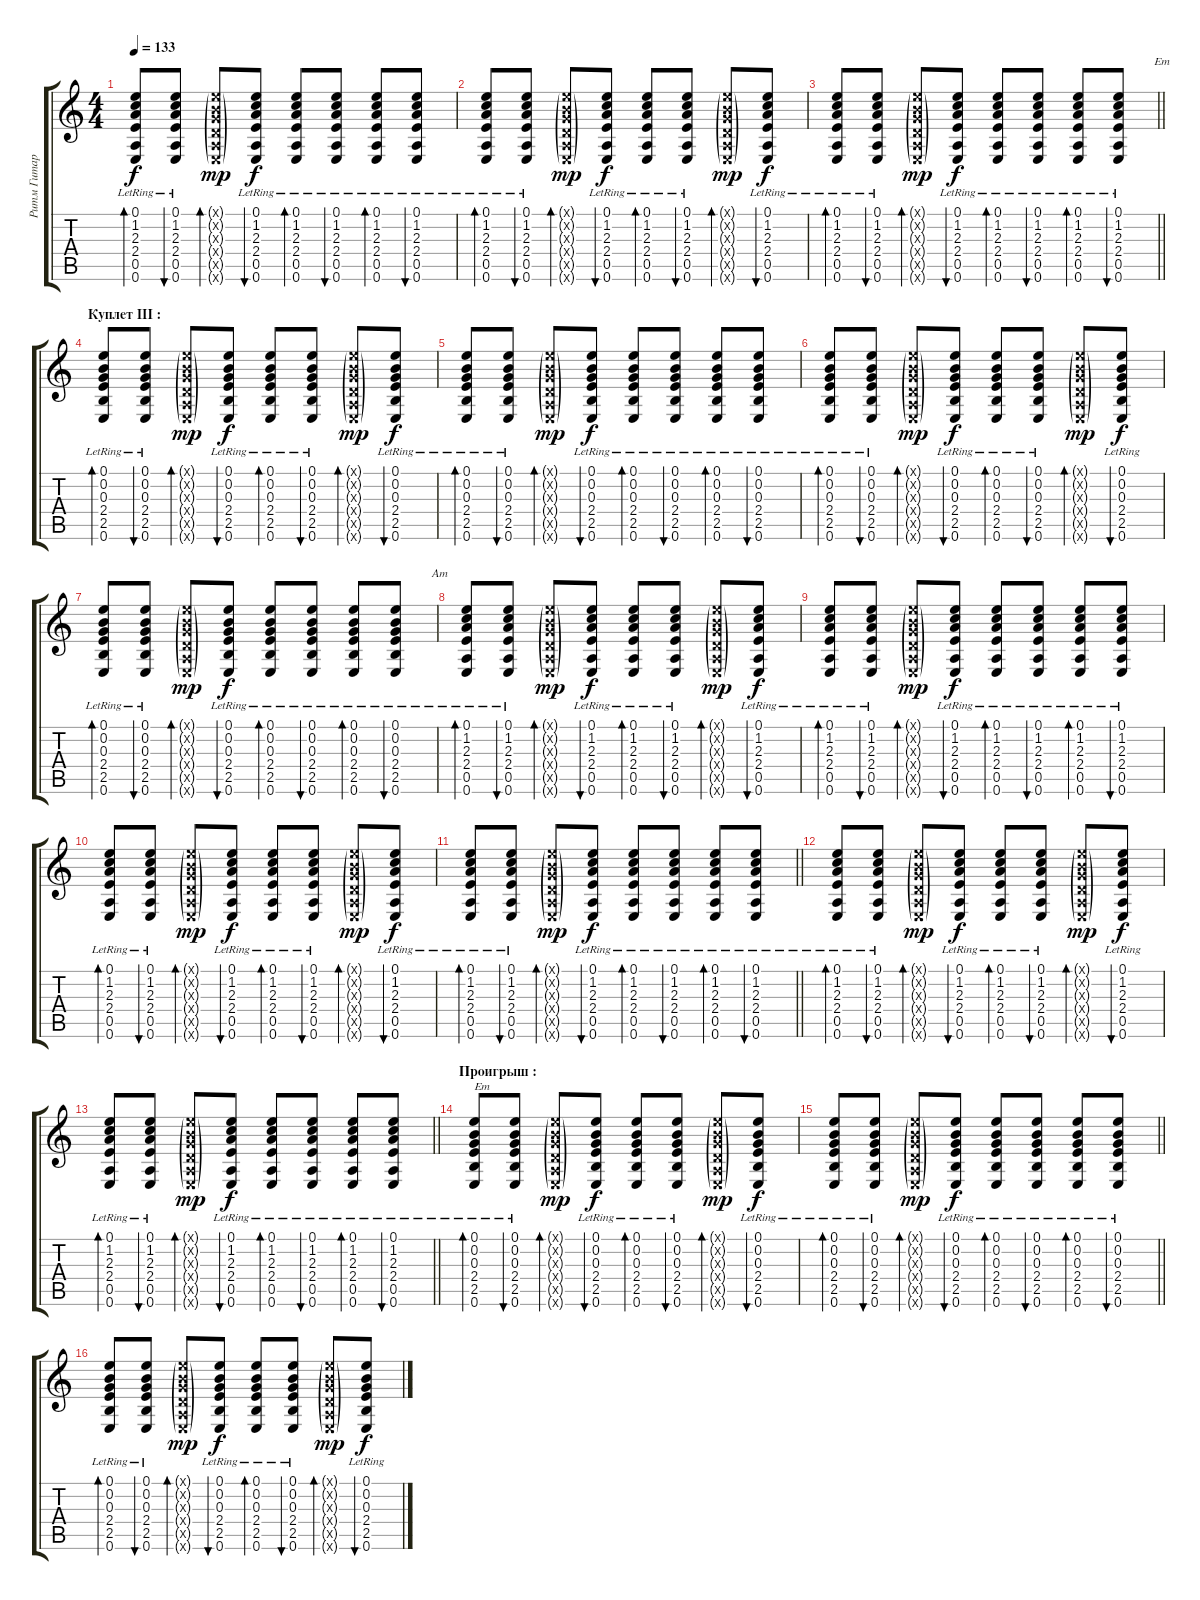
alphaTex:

\track ("Ритм Гитара" "Ритм Гитар") {instrument acousticguitarsteel}
\staff {score tabs}
\tuning (E4 B3 G3 D3 A2 E2) {hide}
\ts (4 4)
\tempo 133
\clef g2
\ks c
(0.1{lr} 1.2{lr} 2.3{lr} 2.4{lr} 0.5{lr} 0.6{lr}).8{bd 30 dy f} (0.1{lr} 1.2{lr} 2.3{lr} 2.4{lr} 0.5 0.6{lr}).8{bu 30} (0.1{g x} 0.2{g x} 0.3{g x} 0.4{g x} 0.5{g x} 0.6{g x}).8{bd 30 dy mp} (0.1{lr} 1.2{lr} 2.3{lr} 2.4{lr} 0.5{lr} 0.6{lr}).8{bu 30 dy f} (0.1{lr} 1.2{lr} 2.3{lr} 2.4 0.5{lr} 0.6{lr}).8{bd 30} (0.1{lr} 1.2{lr} 2.3 2.4{lr} 0.5{lr} 0.6{lr}).8{bu 30} (0.1{lr} 1.2{lr} 2.3{lr} 2.4 0.5{lr} 0.6{lr}).8{bd 30} (0.1{lr} 1.2{lr} 2.3{lr} 2.4{lr} 0.5{lr} 0.6{lr}).8{bu 30} |
(0.1{lr} 1.2{lr} 2.3{lr} 2.4{lr} 0.5{lr} 0.6{lr}).8{bd 30} (0.1{lr} 1.2{lr} 2.3{lr} 2.4{lr} 0.5{lr} 0.6{lr}).8{bu 30} (0.1{g x} 0.2{g x} 0.3{g x} 0.4{g x} 0.5{g x} 0.6{g x}).8{bd 30 dy mp} (0.1{lr} 1.2{lr} 2.3{lr} 2.4{lr} 0.5{lr} 0.6{lr}).8{bu 30 dy f} (0.1{lr} 1.2{lr} 2.3{lr} 2.4{lr} 0.5{lr} 0.6{lr}).8{bd 30} (0.1{lr} 1.2{lr} 2.3{lr} 2.4{lr} 0.5{lr} 0.6{lr}).8{bu 30} (0.1{g x} 0.2{g x} 0.3{g x} 0.4{g x} 0.5{g x} 0.6{g x}).8{bd 30 dy mp} (0.1{lr} 1.2{lr} 2.3{lr} 2.4{lr} 0.5{lr} 0.6{lr}).8{bu 30 dy f} |
\barLineRight lightlight
(0.1{lr} 1.2{lr} 2.3{lr} 2.4{lr} 0.5{lr} 0.6{lr}).8{bd 30} (0.1{lr} 1.2{lr} 2.3{lr} 2.4{lr} 0.5 0.6{lr}).8{bu 30} (0.1{g x} 0.2{g x} 0.3{g x} 0.4{g x} 0.5{g x} 0.6{g x}).8{bd 30 dy mp} (0.1{lr} 1.2{lr} 2.3{lr} 2.4{lr} 0.5{lr} 0.6{lr}).8{bu 30 dy f} (0.1{lr} 1.2{lr} 2.3{lr} 2.4 0.5{lr} 0.6{lr}).8{bd 30} (0.1{lr} 1.2{lr} 2.3 2.4{lr} 0.5{lr} 0.6{lr}).8{bu 30} (0.1{lr} 1.2{lr} 2.3{lr} 2.4 0.5{lr} 0.6{lr}).8{bd 30} (0.1{lr} 1.2{lr} 2.3{lr} 2.4{lr} 0.5{lr} 0.6{lr}).8{bu 30 txt "            Em"} |
\section ("" "Куплет III :")
(0.1{lr} 0.2{lr} 0.3{lr} 2.4{lr} 2.5{lr} 0.6{lr}).8{bd 30} (0.1{lr} 0.2{lr} 0.3{lr} 2.4{lr} 2.5{lr} 0.6{lr}).8{bu 30} (0.1{g x} 0.2{g x} 0.3{g x} 0.4{g x} 0.5{g x} 0.6{g x}).8{bd 30 dy mp} (0.1{lr} 0.2{lr} 0.3{lr} 2.4{lr} 2.5{lr} 0.6{lr}).8{bu 30 dy f} (0.1{lr} 0.2{lr} 0.3{lr} 2.4{lr} 2.5{lr} 0.6{lr}).8{bd 30} (0.1{lr} 0.2{lr} 0.3{lr} 2.4{lr} 2.5{lr} 0.6{lr}).8{bu 30} (0.1{g x} 0.2{g x} 0.3{g x} 0.4{g x} 0.5{g x} 0.6{g x}).8{bd 30 dy mp} (0.1{lr} 0.2{lr} 0.3{lr} 2.4{lr} 2.5{lr} 0.6{lr}).8{bu 30 dy f} |
(0.1{lr} 0.2{lr} 0.3{lr} 2.4{lr} 2.5{lr} 0.6{lr}).8{bd 30} (0.1{lr} 0.2{lr} 0.3{lr} 2.4{lr} 2.5 0.6{lr}).8{bu 30} (0.1{g x} 0.2{g x} 0.3{g x} 0.4{g x} 0.5{g x} 0.6{g x}).8{bd 30 dy mp} (0.1{lr} 0.2{lr} 0.3{lr} 2.4{lr} 2.5{lr} 0.6{lr}).8{bu 30 dy f} (0.1{lr} 0.2{lr} 0.3{lr} 2.4 2.5{lr} 0.6{lr}).8{bd 30} (0.1{lr} 0.2{lr} 0.3 2.4{lr} 2.5{lr} 0.6{lr}).8{bu 30} (0.1{lr} 0.2{lr} 0.3{lr} 2.4 2.5{lr} 0.6{lr}).8{bd 30} (0.1{lr} 0.2{lr} 0.3{lr} 2.4{lr} 2.5{lr} 0.6{lr}).8{bu 30} |
(0.1{lr} 0.2{lr} 0.3{lr} 2.4{lr} 2.5{lr} 0.6{lr}).8{bd 30} (0.1{lr} 0.2{lr} 0.3{lr} 2.4{lr} 2.5{lr} 0.6{lr}).8{bu 30} (0.1{g x} 0.2{g x} 0.3{g x} 0.4{g x} 0.5{g x} 0.6{g x}).8{bd 30 dy mp} (0.1{lr} 0.2{lr} 0.3{lr} 2.4{lr} 2.5{lr} 0.6{lr}).8{bu 30 dy f} (0.1{lr} 0.2{lr} 0.3{lr} 2.4{lr} 2.5{lr} 0.6{lr}).8{bd 30} (0.1{lr} 0.2{lr} 0.3{lr} 2.4{lr} 2.5{lr} 0.6{lr}).8{bu 30} (0.1{g x} 0.2{g x} 0.3{g x} 0.4{g x} 0.5{g x} 0.6{g x}).8{bd 30 dy mp} (0.1{lr} 0.2{lr} 0.3{lr} 2.4{lr} 2.5{lr} 0.6{lr}).8{bu 30 dy f} |
(0.1{lr} 0.2{lr} 0.3{lr} 2.4{lr} 2.5{lr} 0.6{lr}).8{bd 30} (0.1{lr} 0.2{lr} 0.3{lr} 2.4{lr} 2.5 0.6{lr}).8{bu 30} (0.1{g x} 0.2{g x} 0.3{g x} 0.4{g x} 0.5{g x} 0.6{g x}).8{bd 30 dy mp} (0.1{lr} 0.2{lr} 0.3{lr} 2.4{lr} 2.5{lr} 0.6{lr}).8{bu 30 dy f} (0.1{lr} 0.2{lr} 0.3{lr} 2.4 2.5{lr} 0.6{lr}).8{bd 30} (0.1{lr} 0.2{lr} 0.3 2.4{lr} 2.5{lr} 0.6{lr}).8{bu 30} (0.1{lr} 0.2{lr} 0.3{lr} 2.4 2.5{lr} 0.6{lr}).8{bd 30} (0.1{lr} 0.2{lr} 0.3{lr} 2.4{lr} 2.5{lr} 0.6{lr}).8{bu 30 txt "            Am"} |
(0.1{lr} 1.2{lr} 2.3{lr} 2.4{lr} 0.5{lr} 0.6{lr}).8{bd 30} (0.1{lr} 1.2{lr} 2.3{lr} 2.4{lr} 0.5{lr} 0.6{lr}).8{bu 30} (0.1{g x} 0.2{g x} 0.3{g x} 0.4{g x} 0.5{g x} 0.6{g x}).8{bd 30 dy mp} (0.1{lr} 1.2{lr} 2.3{lr} 2.4{lr} 0.5{lr} 0.6{lr}).8{bu 30 dy f} (0.1{lr} 1.2{lr} 2.3{lr} 2.4{lr} 0.5{lr} 0.6{lr}).8{bd 30} (0.1{lr} 1.2{lr} 2.3{lr} 2.4{lr} 0.5{lr} 0.6{lr}).8{bu 30} (0.1{g x} 0.2{g x} 0.3{g x} 0.4{g x} 0.5{g x} 0.6{g x}).8{bd 30 dy mp} (0.1{lr} 1.2{lr} 2.3{lr} 2.4{lr} 0.5{lr} 0.6{lr}).8{bu 30 dy f} |
(0.1{lr} 1.2{lr} 2.3{lr} 2.4{lr} 0.5{lr} 0.6{lr}).8{bd 30} (0.1{lr} 1.2{lr} 2.3{lr} 2.4{lr} 0.5 0.6{lr}).8{bu 30} (0.1{g x} 0.2{g x} 0.3{g x} 0.4{g x} 0.5{g x} 0.6{g x}).8{bd 30 dy mp} (0.1{lr} 1.2{lr} 2.3{lr} 2.4{lr} 0.5{lr} 0.6{lr}).8{bu 30 dy f} (0.1{lr} 1.2{lr} 2.3{lr} 2.4 0.5{lr} 0.6{lr}).8{bd 30} (0.1{lr} 1.2{lr} 2.3 2.4{lr} 0.5{lr} 0.6{lr}).8{bu 30} (0.1{lr} 1.2{lr} 2.3{lr} 2.4 0.5{lr} 0.6{lr}).8{bd 30} (0.1{lr} 1.2{lr} 2.3{lr} 2.4{lr} 0.5{lr} 0.6{lr}).8{bu 30} |
(0.1{lr} 1.2{lr} 2.3{lr} 2.4{lr} 0.5{lr} 0.6{lr}).8{bd 30} (0.1{lr} 1.2{lr} 2.3{lr} 2.4{lr} 0.5{lr} 0.6{lr}).8{bu 30} (0.1{g x} 0.2{g x} 0.3{g x} 0.4{g x} 0.5{g x} 0.6{g x}).8{bd 30 dy mp} (0.1{lr} 1.2{lr} 2.3{lr} 2.4{lr} 0.5{lr} 0.6{lr}).8{bu 30 dy f} (0.1{lr} 1.2{lr} 2.3{lr} 2.4{lr} 0.5{lr} 0.6{lr}).8{bd 30} (0.1{lr} 1.2{lr} 2.3{lr} 2.4{lr} 0.5{lr} 0.6{lr}).8{bu 30} (0.1{g x} 0.2{g x} 0.3{g x} 0.4{g x} 0.5{g x} 0.6{g x}).8{bd 30 dy mp} (0.1{lr} 1.2{lr} 2.3{lr} 2.4{lr} 0.5{lr} 0.6{lr}).8{bu 30 dy f} |
\barLineRight lightlight
(0.1{lr} 1.2{lr} 2.3{lr} 2.4{lr} 0.5{lr} 0.6{lr}).8{bd 30} (0.1{lr} 1.2{lr} 2.3{lr} 2.4{lr} 0.5 0.6{lr}).8{bu 30} (0.1{g x} 0.2{g x} 0.3{g x} 0.4{g x} 0.5{g x} 0.6{g x}).8{bd 30 dy mp} (0.1{lr} 1.2{lr} 2.3{lr} 2.4{lr} 0.5{lr} 0.6{lr}).8{bu 30 dy f} (0.1{lr} 1.2{lr} 2.3{lr} 2.4 0.5{lr} 0.6{lr}).8{bd 30} (0.1{lr} 1.2{lr} 2.3 2.4{lr} 0.5{lr} 0.6{lr}).8{bu 30} (0.1{lr} 1.2{lr} 2.3{lr} 2.4 0.5{lr} 0.6{lr}).8{bd 30} (0.1{lr} 1.2{lr} 2.3{lr} 2.4{lr} 0.5{lr} 0.6{lr}).8{bu 30} |
(0.1{lr} 1.2{lr} 2.3{lr} 2.4{lr} 0.5{lr} 0.6{lr}).8{bd 30} (0.1{lr} 1.2{lr} 2.3{lr} 2.4{lr} 0.5{lr} 0.6{lr}).8{bu 30} (0.1{g x} 0.2{g x} 0.3{g x} 0.4{g x} 0.5{g x} 0.6{g x}).8{bd 30 dy mp} (0.1{lr} 1.2{lr} 2.3{lr} 2.4{lr} 0.5{lr} 0.6{lr}).8{bu 30 dy f} (0.1{lr} 1.2{lr} 2.3{lr} 2.4{lr} 0.5{lr} 0.6{lr}).8{bd 30} (0.1{lr} 1.2{lr} 2.3{lr} 2.4{lr} 0.5{lr} 0.6{lr}).8{bu 30} (0.1{g x} 0.2{g x} 0.3{g x} 0.4{g x} 0.5{g x} 0.6{g x}).8{bd 30 dy mp} (0.1{lr} 1.2{lr} 2.3{lr} 2.4{lr} 0.5{lr} 0.6{lr}).8{bu 30 dy f} |
\barLineRight lightlight
(0.1{lr} 1.2{lr} 2.3{lr} 2.4{lr} 0.5{lr} 0.6{lr}).8{bd 30} (0.1{lr} 1.2{lr} 2.3{lr} 2.4{lr} 0.5 0.6{lr}).8{bu 30} (0.1{g x} 0.2{g x} 0.3{g x} 0.4{g x} 0.5{g x} 0.6{g x}).8{bd 30 dy mp} (0.1{lr} 1.2{lr} 2.3{lr} 2.4{lr} 0.5{lr} 0.6{lr}).8{bu 30 dy f} (0.1{lr} 1.2{lr} 2.3{lr} 2.4 0.5{lr} 0.6{lr}).8{bd 30} (0.1{lr} 1.2{lr} 2.3 2.4{lr} 0.5{lr} 0.6{lr}).8{bu 30} (0.1{lr} 1.2{lr} 2.3{lr} 2.4 0.5{lr} 0.6{lr}).8{bd 30} (0.1{lr} 1.2{lr} 2.3{lr} 2.4{lr} 0.5{lr} 0.6{lr}).8{bu 30} |
\section ("" "Проигрыш :")
(0.1{lr} 0.2{lr} 0.3{lr} 2.4{lr} 2.5{lr} 0.6{lr}).8{bd 30 txt "Em"} (0.1{lr} 0.2{lr} 0.3{lr} 2.4{lr} 2.5{lr} 0.6{lr}).8{bu 30} (0.1{g x} 0.2{g x} 0.3{g x} 0.4{g x} 0.5{g x} 0.6{g x}).8{bd 30 dy mp} (0.1{lr} 0.2{lr} 0.3{lr} 2.4{lr} 2.5{lr} 0.6{lr}).8{bu 30 dy f} (0.1{lr} 0.2{lr} 0.3{lr} 2.4{lr} 2.5{lr} 0.6{lr}).8{bd 30} (0.1{lr} 0.2{lr} 0.3{lr} 2.4{lr} 2.5{lr} 0.6{lr}).8{bu 30} (0.1{g x} 0.2{g x} 0.3{g x} 0.4{g x} 0.5{g x} 0.6{g x}).8{bd 30 dy mp} (0.1{lr} 0.2{lr} 0.3{lr} 2.4{lr} 2.5{lr} 0.6{lr}).8{bu 30 dy f} |
\barLineRight lightlight
(0.1{lr} 0.2{lr} 0.3{lr} 2.4{lr} 2.5{lr} 0.6{lr}).8{bd 30} (0.1{lr} 0.2{lr} 0.3{lr} 2.4{lr} 2.5 0.6{lr}).8{bu 30} (0.1{g x} 0.2{g x} 0.3{g x} 0.4{g x} 0.5{g x} 0.6{g x}).8{bd 30 dy mp} (0.1{lr} 0.2{lr} 0.3{lr} 2.4{lr} 2.5{lr} 0.6{lr}).8{bu 30 dy f} (0.1{lr} 0.2{lr} 0.3{lr} 2.4 2.5{lr} 0.6{lr}).8{bd 30} (0.1{lr} 0.2{lr} 0.3 2.4{lr} 2.5{lr} 0.6{lr}).8{bu 30} (0.1{lr} 0.2{lr} 0.3{lr} 2.4 2.5{lr} 0.6{lr}).8{bd 30} (0.1{lr} 0.2{lr} 0.3{lr} 2.4{lr} 2.5{lr} 0.6{lr}).8{bu 30} |
(0.1{lr} 0.2{lr} 0.3{lr} 2.4{lr} 2.5{lr} 0.6{lr}).8{bd 30} (0.1{lr} 0.2{lr} 0.3{lr} 2.4{lr} 2.5{lr} 0.6{lr}).8{bu 30} (0.1{g x} 0.2{g x} 0.3{g x} 0.4{g x} 0.5{g x} 0.6{g x}).8{bd 30 dy mp} (0.1{lr} 0.2{lr} 0.3{lr} 2.4{lr} 2.5{lr} 0.6{lr}).8{bu 30 dy f} (0.1{lr} 0.2{lr} 0.3{lr} 2.4{lr} 2.5{lr} 0.6{lr}).8{bd 30} (0.1{lr} 0.2{lr} 0.3{lr} 2.4{lr} 2.5{lr} 0.6{lr}).8{bu 30} (0.1{g x} 0.2{g x} 0.3{g x} 0.4{g x} 0.5{g x} 0.6{g x}).8{bd 30 dy mp} (0.1{lr} 0.2{lr} 0.3{lr} 2.4{lr} 2.5{lr} 0.6{lr}).8{bu 30 dy f}
